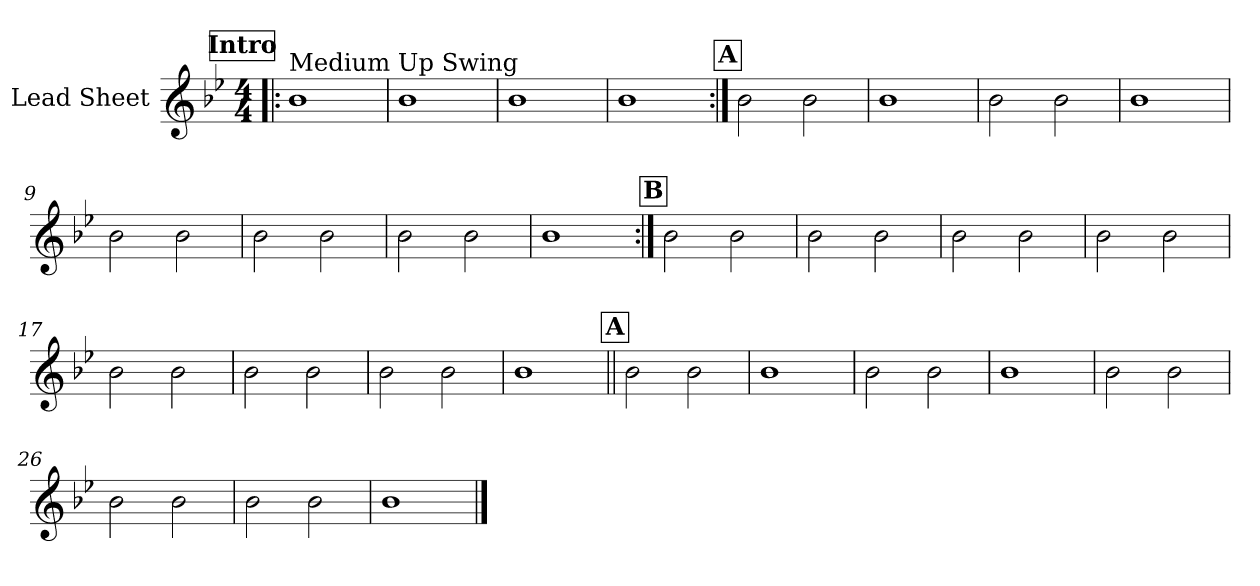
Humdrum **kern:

**kern
*part1
*staff1
*I"Lead Sheet
*clefG2
*k[b-e-]
*g:
*M4/4
!!LO:REH:place=s1:a:fs=14:t=Intro
=1!|:
!LO:TX:a:t=Medium Up Swing
1b-
=2
1b-
=3
1b-
=4
1b-
!!LO:LB:g=z
!!LO:REH:place=s1:a:fs=14:t=A
=5:|!
2b-\
2b-\
=6
1b-
=7
2b-\
2b-\
=8
1b-
!!LO:LB:g=z
=9
2b-\
2b-\
=10
2b-\
2b-\
=11
2b-\
2b-\
=12
1b-
!!LO:LB:g=z
!!LO:REH:place=s1:a:fs=14:t=B
=13:|!
2b-\
2b-\
=14
2b-\
2b-\
=15
2b-\
2b-\
=16
2b-\
2b-\
!!LO:LB:g=z
=17
2b-\
2b-\
=18
2b-\
2b-\
=19
2b-\
2b-\
=20
1b-
!!LO:LB:g=z
!!LO:REH:place=s1:a:fs=14:t=A
=21||
2b-\
2b-\
=22
1b-
=23
2b-\
2b-\
=24
1b-
!!LO:LB:g=z
=25
2b-\
2b-\
=26
2b-\
2b-\
=27
2b-\
2b-\
=28
1b-
==
*-
